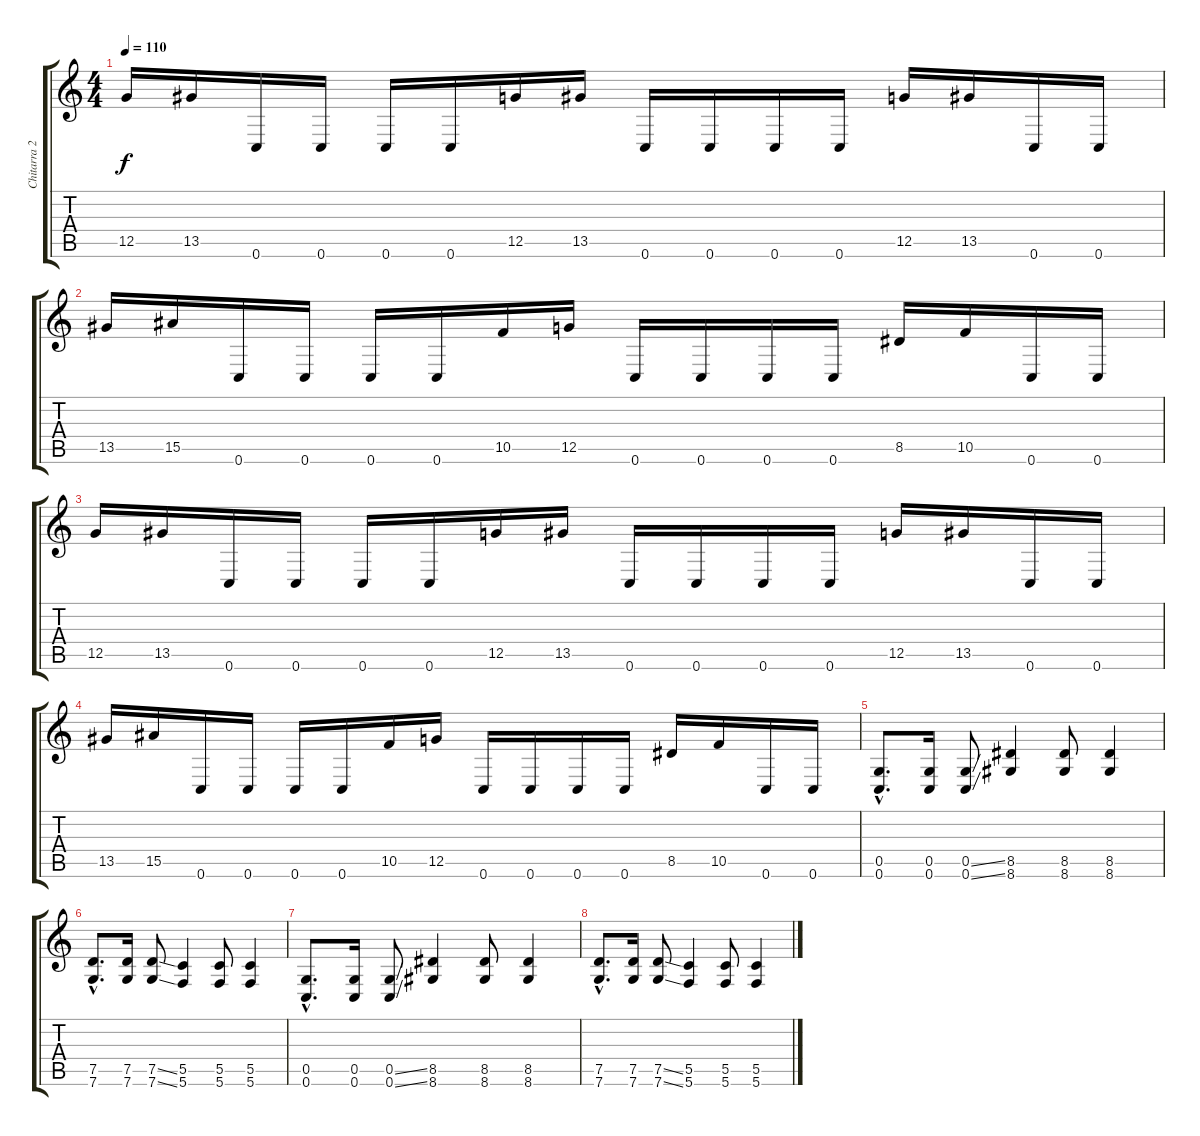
\track ("Chitarra 2" "Chitarra 2") {instrument distortionguitar}
\staff {score tabs}
\tuning (D4 A3 F3 C3 G2 C2) {hide}
\ts (4 4)
\tempo 110
\clef g2
\ks c
12.5.16{dy f} 13.5.16 0.6.16 0.6.16 0.6.16 0.6.16 12.5.16 13.5.16 0.6.16 0.6.16 0.6.16 0.6.16 12.5.16 13.5.16 0.6.16 0.6.16 |
13.5.16 15.5.16 0.6.16 0.6.16 0.6.16 0.6.16 10.5.16 12.5.16 0.6.16 0.6.16 0.6.16 0.6.16 8.5.16 10.5.16 0.6.16 0.6.16 |
12.5.16 13.5.16 0.6.16 0.6.16 0.6.16 0.6.16 12.5.16 13.5.16 0.6.16 0.6.16 0.6.16 0.6.16 12.5.16 13.5.16 0.6.16 0.6.16 |
13.5.16 15.5.16 0.6.16 0.6.16 0.6.16 0.6.16 10.5.16 12.5.16 0.6.16 0.6.16 0.6.16 0.6.16 8.5.16 10.5.16 0.6.16 0.6.16 |
(0.5{hac} 0.6{hac}).8{d} (0.5 0.6).16 (0.5{ss} 0.6{ss}).8 (8.5 8.6).4 (8.5 8.6).8 (8.5 8.6).4 |
(7.5{hac} 7.6{hac}).8{d} (7.5 7.6).16 (7.5{ss} 7.6{ss}).8 (5.5 5.6).4 (5.5 5.6).8 (5.5 5.6).4 |
(0.5{hac} 0.6{hac}).8{d} (0.5 0.6).16 (0.5{ss} 0.6{ss}).8 (8.5 8.6).4 (8.5 8.6).8 (8.5 8.6).4 |
(7.5{hac} 7.6{hac}).8{d} (7.5 7.6).16 (7.5{ss} 7.6{ss}).8 (5.5 5.6).4 (5.5 5.6).8 (5.5 5.6).4
